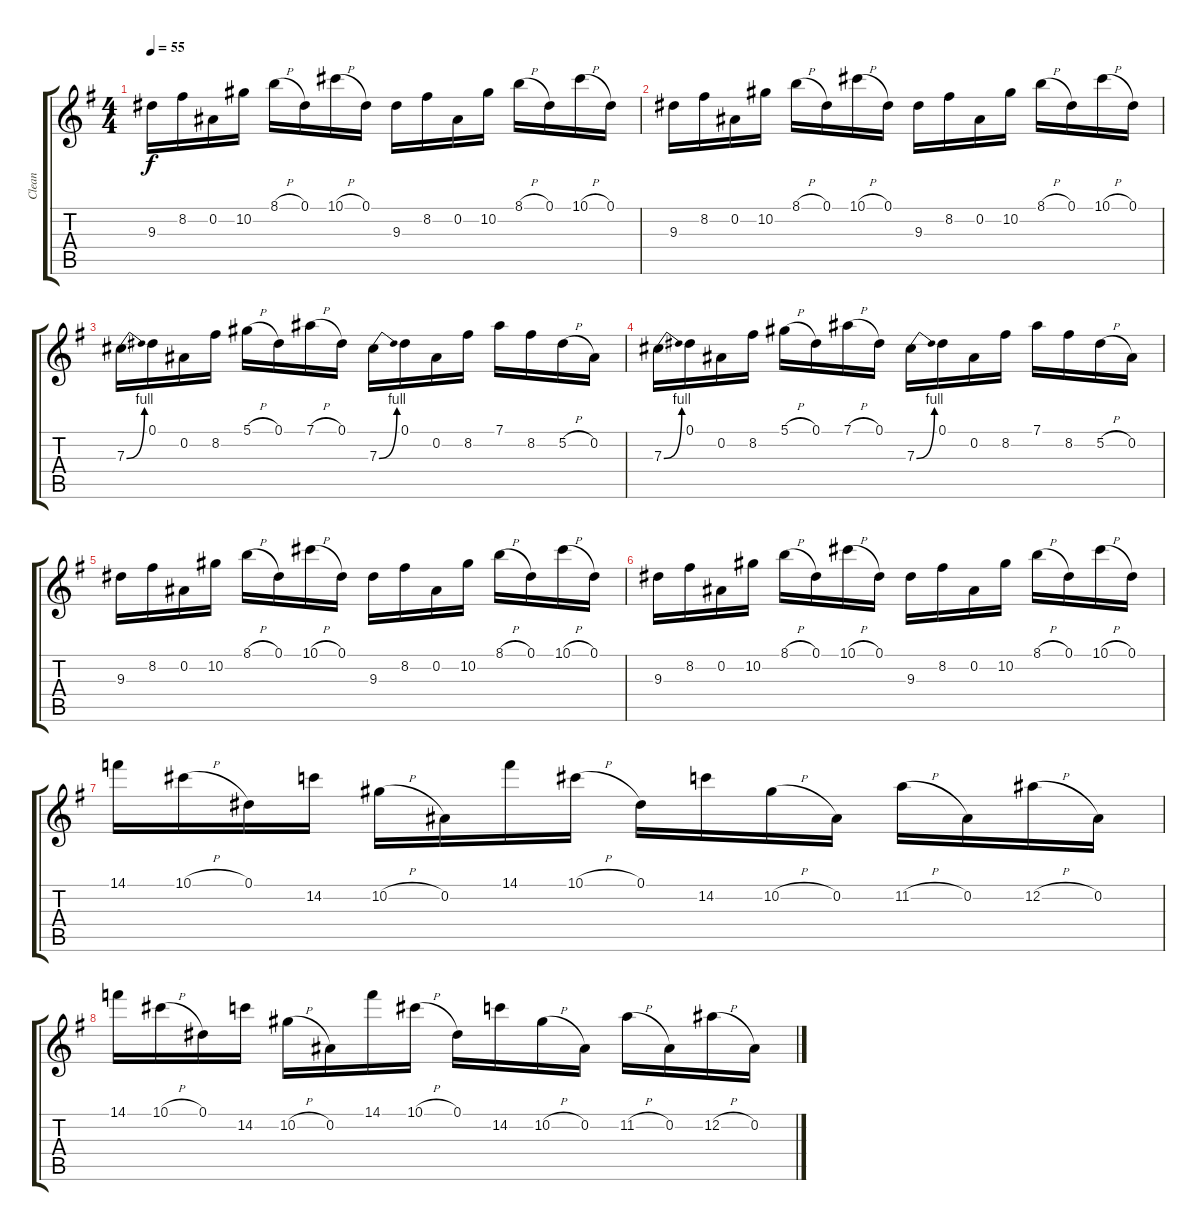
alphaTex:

\track ("Clean" "Clean") {instrument electricguitarclean}
\staff {score tabs}
\tuning (Eb4 Bb3 Gb3 Db3 Ab2 Eb2) {hide}
\ts (4 4)
\tempo 55
\clef g2
\ks g
9.3.16{dy f} 8.2.16 0.2.16 10.2.16 8.1{h}.16 0.1.16 10.1{h}.16 0.1.16 9.3.16 8.2.16 0.2.16 10.2.16 8.1{h}.16 0.1.16 10.1{h}.16 0.1.16 |
9.3.16 8.2.16 0.2.16 10.2.16 8.1{h}.16 0.1.16 10.1{h}.16 0.1.16 9.3.16 8.2.16 0.2.16 10.2.16 8.1{h}.16 0.1.16 10.1{h}.16 0.1.16 |
7.3{be (bend 0 0 60 4)}.16 0.1.16 0.2.16 8.2.16 5.1{h}.16 0.1.16 7.1{h}.16 0.1.16 7.3{be (bend 0 0 60 4)}.16 0.1.16 0.2.16 8.2.16 7.1.16 8.2.16 5.2{h}.16 0.2.16 |
7.3{be (bend 0 0 60 4)}.16 0.1.16 0.2.16 8.2.16 5.1{h}.16 0.1.16 7.1{h}.16 0.1.16 7.3{be (bend 0 0 60 4)}.16 0.1.16 0.2.16 8.2.16 7.1.16 8.2.16 5.2{h}.16 0.2.16 |
9.3.16 8.2.16 0.2.16 10.2.16 8.1{h}.16 0.1.16 10.1{h}.16 0.1.16 9.3.16 8.2.16 0.2.16 10.2.16 8.1{h}.16 0.1.16 10.1{h}.16 0.1.16 |
9.3.16 8.2.16 0.2.16 10.2.16 8.1{h}.16 0.1.16 10.1{h}.16 0.1.16 9.3.16 8.2.16 0.2.16 10.2.16 8.1{h}.16 0.1.16 10.1{h}.16 0.1.16 |
14.1.16 10.1{h}.16 0.1.16 14.2.16 10.2{h}.16 0.2.16 14.1.16 10.1{h}.16 0.1.16 14.2.16 10.2{h}.16 0.2.16 11.2{h}.16 0.2.16 12.2{h}.16 0.2.16 |
14.1.16 10.1{h}.16 0.1.16 14.2.16 10.2{h}.16 0.2.16 14.1.16 10.1{h}.16 0.1.16 14.2.16 10.2{h}.16 0.2.16 11.2{h}.16 0.2.16 12.2{h}.16 0.2.16
